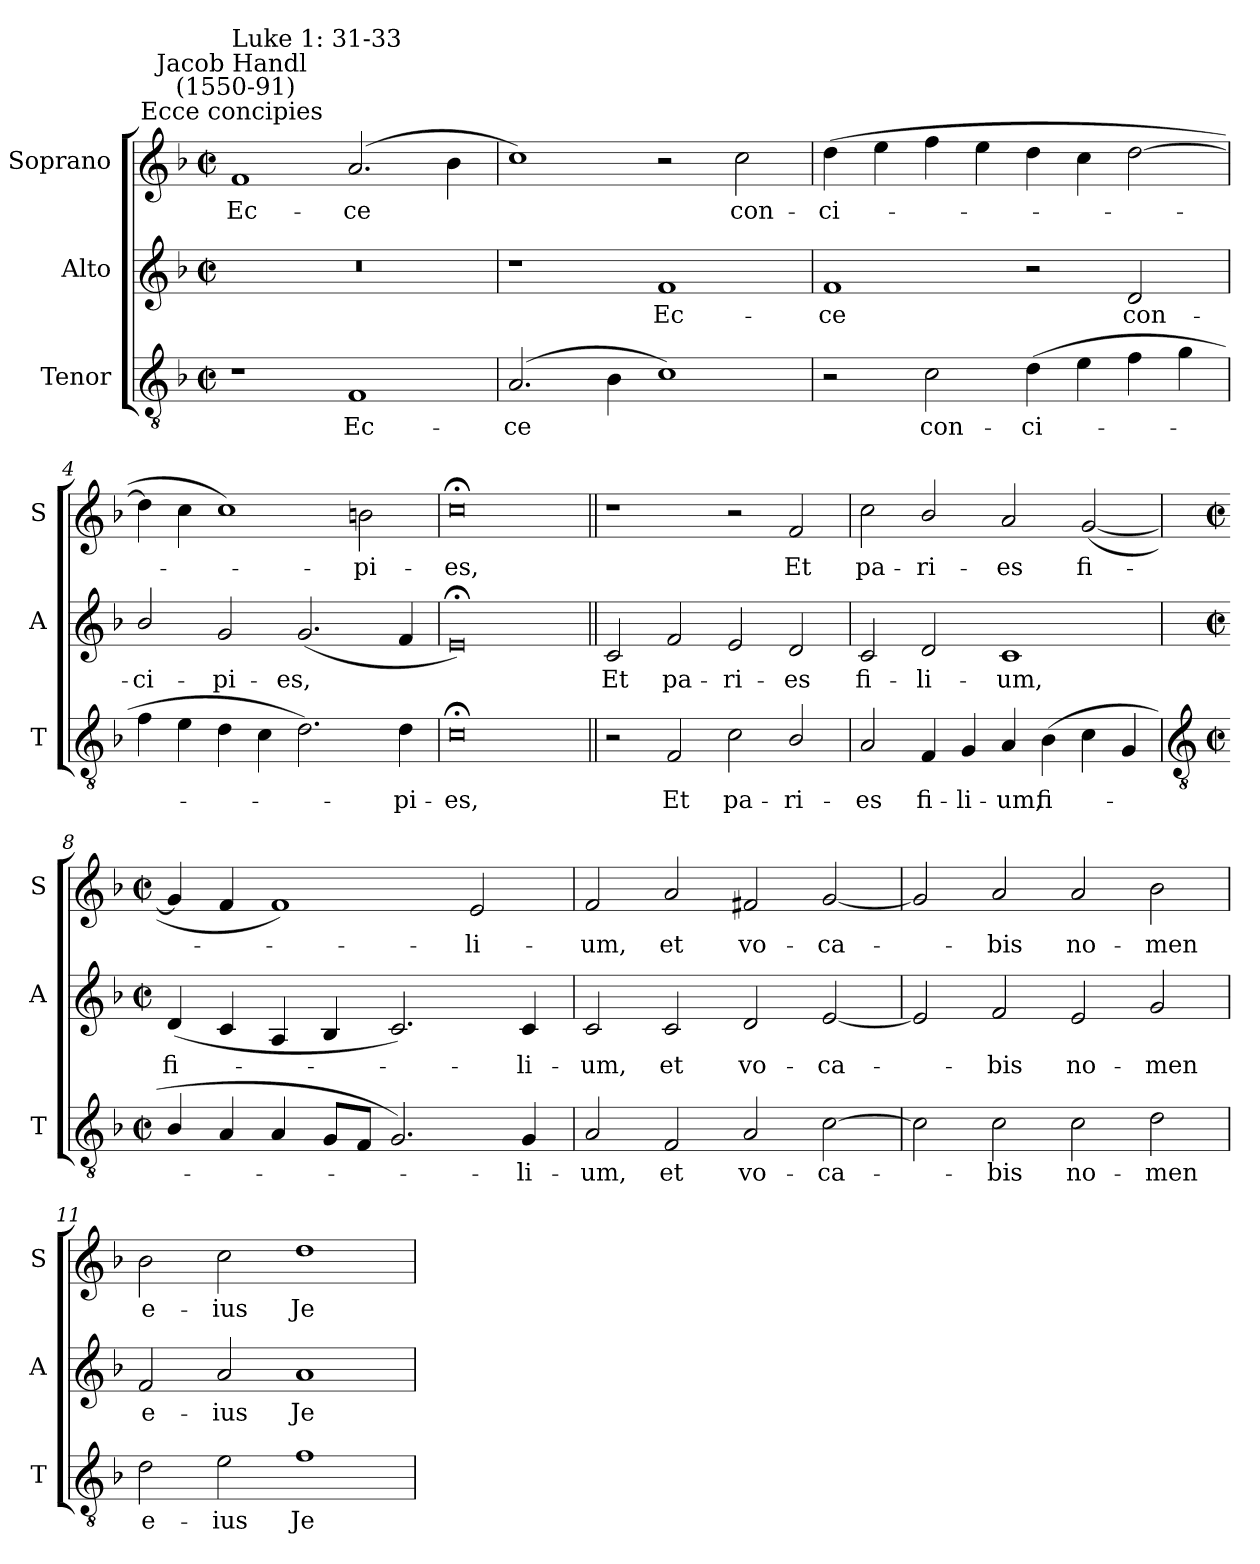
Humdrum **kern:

**kern	**text	**kern	**text	**kern	**text
*part3	*part3	*part2	*part2	*part1	*part1
*staff3	*staff3	*staff2	*staff2	*staff1	*staff1
*I"Tenor	*	*I"Alto	*	*I"Soprano	*
*I'T	*	*I'A	*	*I'S	*
*clefGv2	*	*clefG2	*	*clefG2	*
*k[b-]	*	*k[b-]	*	*k[b-]	*
*F:	*	*F:	*	*F:	*
*M4/2	*	*M4/2	*	*M4/2	*
*met(c|)	*	*met(c|)	*	*met(c|)	*
=1	=1	=1	=1	=1	=1
!	!	!	!	!LO:TX:a:cj:t=Ecce concipies	!
!	!	!	!	!LO:TX:a:cj:t=Jacob Handl\n (1550-91)	!
!	!	!	!	!LO:TX:a:t=Luke 1&colon; 31-33	!
!	!	!	!	!	!LO:LY:b
1r	.	0r	.	1f	Ec-
!	!LO:LY:b	!	!	!	!LO:LY:b
1F	Ec-	.	.	(>2.a	-ce
.	.	.	.	4b-	.
=2	=2	=2	=2	=2	=2
!	!LO:LY:b	!	!	!	!
(>2.A	-ce	1r	.	1cc)	.
4B-	.	.	.	.	.
!	!	!	!LO:LY:b	!	!
1c)	.	1f	Ec-	2r	.
!	!	!	!	!	!LO:LY:b
.	.	.	.	2cc	con-
=3	=3	=3	=3	=3	=3
!	!	!	!LO:LY:b	!	!LO:LY:b
2r	.	1f	-ce	(>4dd	-ci-
.	.	.	.	4ee	.
!	!LO:LY:b	!	!	!	!
2c	con-	.	.	4ff	.
.	.	.	.	4ee	.
!	!LO:LY:b	!	!	!	!
(>4d	-ci-	2r	.	4dd	.
4e	.	.	.	4cc	.
!	!	!	!LO:LY:b	!	!
4f	.	2d	con-	[2dd	.
4g	.	.	.	.	.
=4	=4	=4	=4	=4	=4
!	!	!	!LO:LY:b	!	!
4f	.	2b-/	-ci-	4dd]	.
4e	.	.	.	4cc	.
!	!	!	!LO:LY:b	!	!
4d	.	2g	-pi-	1cc)	.
4c	.	.	.	.	.
!	!	!	!LO:LY:b	!	!
2.d)	.	(<2.g	-es,	.	.
!	!	!	!	!	!LO:LY:b
.	.	.	.	2bn	pi-
!	!LO:LY:b	!	!	!	!
4d	pi-	4f	.	.	.
=5	=5	=5	=5	=5	=5
!	!LO:LY:b	!	!	!	!LO:LY:b
0c;<	-es,	0e;<)	.	0cc;<	-es,
=6||	=6||	=6||	=6||	=6||	=6||
!	!	!	!LO:LY:b	!	!
2r	.	2c	Et	1r	.
!	!LO:LY:b	!	!LO:LY:b	!	!
2F	Et	2f	pa-	.	.
!	!LO:LY:b	!	!LO:LY:b	!	!
2c	pa-	2e	-ri-	2r	.
!	!LO:LY:b	!	!LO:LY:b	!	!LO:LY:b
2B-/	-ri-	2d	-es	2f	Et
=7	=7	=7	=7	=7	=7
!	!LO:LY:b	!	!LO:LY:b	!	!LO:LY:b
2A	-es	2c	fi-	2cc	pa-
!	!LO:LY:b	!	!LO:LY:b	!	!LO:LY:b
4F	fi-	2d	-li-	2b-/	-ri-
!	!LO:LY:b	!	!	!	!
4G	-li-	.	.	.	.
!	!LO:LY:b	!	!LO:LY:b	!	!LO:LY:b
4A	-um,	1c	-um,	2a	-es
!	!LO:LY:b	!	!	!	!
(<4B-	fi-	.	.	.	.
!	!	!	!	!	!LO:LY:b
4c	.	.	.	(<[2g	fi-
4G	.	.	.	.	.
!!LO:LB:g=z
=8	=8	=8	=8	=8	=8
*clefGv2	*	*	*	*	*
*M4/2	*	*M4/2	*	*M4/2	*
*met(c|)	*	*met(c|)	*	*met(c|)	*
!	!	!	!LO:LY:b	!	!
4B-/	.	(<4d	fi-	4g]	.
4A	.	4c	.	4f	.
4A	.	4A	.	1f)	.
8GL	.	4B-	.	.	.
8FJ	.	.	.	.	.
2.G)	.	2.c)	.	.	.
!	!	!	!	!	!LO:LY:b
.	.	.	.	2e	li-
!	!LO:LY:b	!	!LO:LY:b	!	!
4G	li-	4c	li-	.	.
=9	=9	=9	=9	=9	=9
!	!LO:LY:b	!	!LO:LY:b	!	!LO:LY:b
2A	-um,	2c	-um,	2f	-um,
!	!LO:LY:b	!	!LO:LY:b	!	!LO:LY:b
2F	et	2c	et	2a	et
!	!LO:LY:b	!	!LO:LY:b	!	!LO:LY:b
2A	vo-	2d	vo-	2f#X	vo-
!	!LO:LY:b	!	!LO:LY:b	!	!LO:LY:b
[2c	-ca-	[2e	-ca-	[2g	-ca-
=10	=10	=10	=10	=10	=10
2c]	.	2e]	.	2g]	.
!	!LO:LY:b	!	!LO:LY:b	!	!LO:LY:b
2c	bis	2f	bis	2a	bis
!	!LO:LY:b	!	!LO:LY:b	!	!LO:LY:b
2c	no-	2e	no-	2a	no-
!	!LO:LY:b	!	!LO:LY:b	!	!LO:LY:b
2d	-men	2g	-men	2b-	-men
=11	=11	=11	=11	=11	=11
!	!LO:LY:b	!	!LO:LY:b	!	!LO:LY:b
2d	e-	2f	e-	2b-	e-
!	!LO:LY:b	!	!LO:LY:b	!	!LO:LY:b
2e	-ius	2a	-ius	2cc	-ius
!	!LO:LY:b	!	!LO:LY:b	!	!LO:LY:b
1f	Je-	1a	Je-	1dd	Je-
=	=	=	=	=	=
*-	*-	*-	*-	*-	*-
